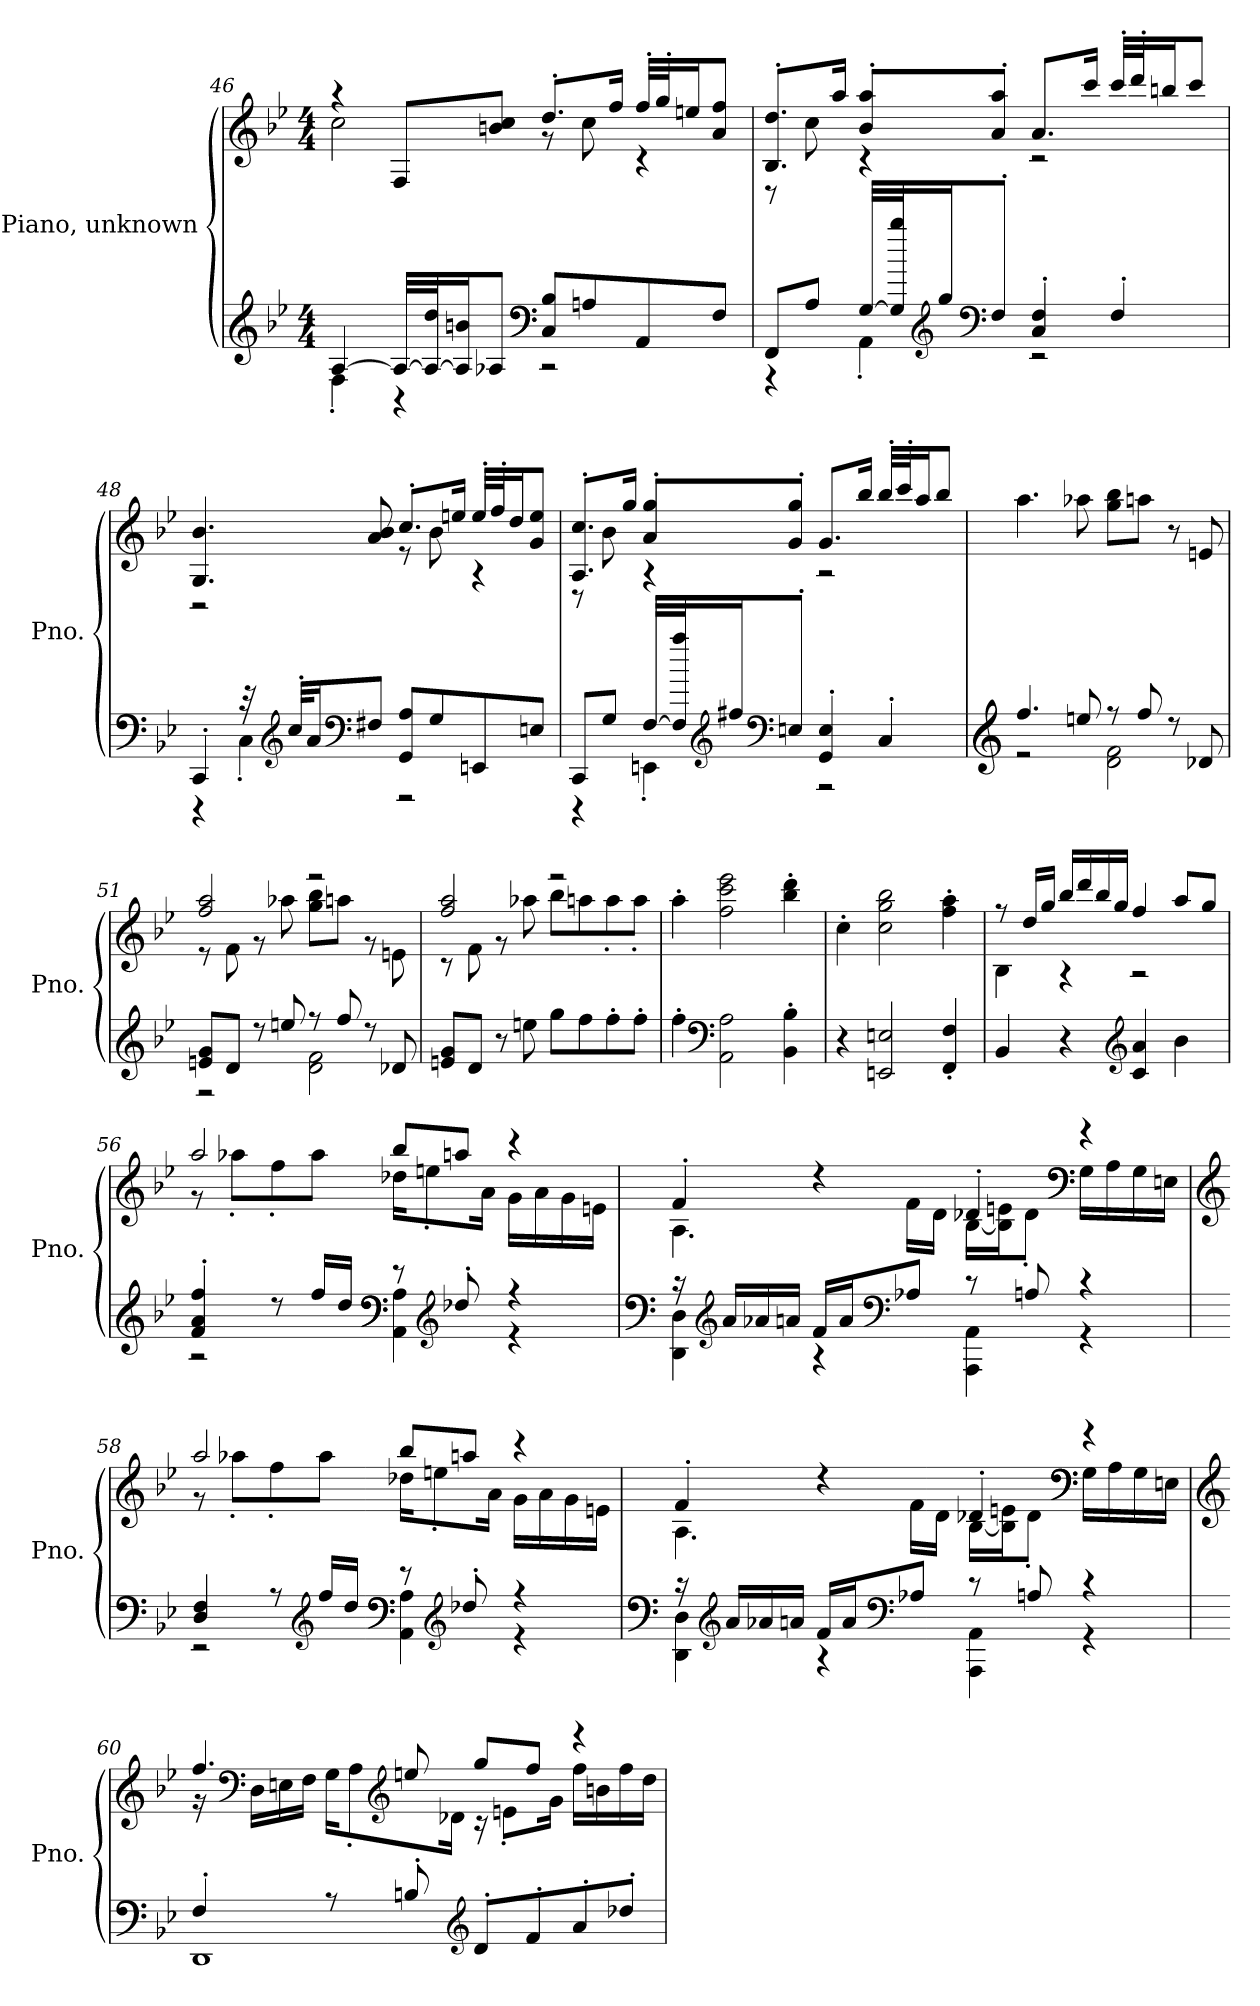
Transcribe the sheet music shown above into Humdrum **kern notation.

**kern	**kern
*part1	*part1
*staff2	*staff1
*I"Piano, unknown	*
*I'Pno.	*
*clefG2	*clefG2
*k[b-e-]	*k[b-e-]
*M4/4	*M4/4
=46	=46
*^	*^
[4A/	4F'\	4r	2cc\
32A/LLL_	4r	8F/L	.
32A/_ 32dd/J	.	.	.
16A/] 16bn/J	.	.	.
8A-X/J	.	8bn/ 8cc/J	.
*clefF4	*	*	*
8C/ 8B-/L	2r	8.dd'/L	8r
8An/	.	.	8cc\
.	.	16ff/Jk	.
8AA/	.	32ff'/LLL	4r
.	.	32gg'/J	.
.	.	16een/J	.
8F/J	.	8a/ 8ff/J	.
!!LO:PB:g=z	!!
=47	=47	=47	=47
8FF/L	4r	8.B-/' 8.dd/'L	8r
8A/J	.	.	8cc\
.	.	16aa/Jk	.
[32G/LLL	4AA'\	8b-/' 8aa/'L	4r
32G/] 32bb-/J	.	.	.
*clefG2	*	*	*
16gg/J	.	.	.
*clefF4	*	*	*
8F'/J	.	8a/' 8aa/'J	.
4C/' 4F/'	2r	8.a/L	2r
.	.	16ccc/Jk	.
4F'/	.	32ccc'/LLL	.
.	.	32ddd'/J	.
.	.	16bbn/J	.
.	.	8ccc/J	.
=48	=48	=48	=48
4CC'/	4r	4.G/ 4.b-/	2r
32r	4C'\	.	.
*clefG2	*	*	*
32cc'/KLL	.	.	.
16a/J	.	.	.
*clefF4	*	*	*
8F#X/J	.	8a/ 8b-/	.
8GG/ 8A/L	2r	8.cc'/L	8r
8G/	.	.	8b-\
.	.	16een/Jk	.
8EEn/	.	32ee'/LLL	4r
.	.	32ff'/J	.
.	.	16dd/J	.
8En/J	.	8g/ 8ee/J	.
!!LO:LB:g=z	!!
=49	=49	=49	=49
8CC/L	4r	8.A/' 8.cc/'L	8r
8G/J	.	.	8b-\
.	.	16gg/Jk	.
[32F/LLL	4EEn'\	8a/' 8gg/'L	4r
32F/] 32aa/J	.	.	.
*clefG2	*	*	*
16ff#X/J	.	.	.
*clefF4	*	*	*
8En'/J	.	8g/' 8gg/'J	.
4GG/' 4E/'	2r	8.g/L	2r
.	.	16bb-/Jk	.
4C'/	.	32bb-'/LLL	.
.	.	32ccc'/J	.
.	.	16aa/J	.
.	.	8bb-/J	.
*	*	*v	*v
=50	=50	=50
*clefG2	*	*
4.ff/	2r	4.aa\
8een/	.	8aa-X\
8r	2d\ 2f\	8gg\ 8bb-\L
8ff/	.	8aan\J
8r	.	8r
8d-X/	.	8en/
!!LO:LB:g=z
=51	=51	=51
*	*	*^
8en/ 8g/L	2r	2ff/ 2aa/	8r
8d/J	.	.	8f\
8r	.	.	8r
8een/	.	.	8aa-X\
8r	2d\ 2f\	2r	8gg\ 8bb-\L
8ff/	.	.	8aan\J
8r	.	.	8r
8d-X/	.	.	8en\
*v	*v	*	*
=52	=52	=52
8en/ 8g/L	2ff/ 2aa/	8r
8d/J	.	8f\
8r	.	8r
8een\	.	8aa-X\
8gg\L	2r	8bb-\L
8ff\	.	8aan\
8ff'\	.	8aa'\
8ff'\J	.	8aa'\J
*	*v	*v
=53	=53
4ff'\	4aa'\
*clefF4	*
2AA\ 2A\	2ff\ 2ccc\ 2eee-\
4BB-\' 4B-\'	4bb-\' 4ddd\'
=54	=54
4r	4cc'\
2EEn/ 2En/	2cc\ 2gg\ 2bb-\
4FF/' 4F/'	4ff\' 4aa\'
!!LO:LB:g=z
=55	=55
*	*^
4BB-/	8r	4B-\
.	16dd/LL	.
.	16gg/JJ	.
4r	16bb-/LL	4r
.	16ddd/	.
.	16bb-/	.
.	16gg/JJ	.
*clefG2	*	*
4c/ 4a/	4ff/	2r
4b-\	8aa/L	.
.	8gg/J	.
=56	=56	=56
*^	*	*
4f/' 4a/' 4ff/'	2r	2aa/	8r
.	.	.	8aa-X'\L
8r	.	.	8ff'\
16ff/LL	.	.	8aa-\J
16dd/JJ	.	.	.
*clefF4	*	*	*
8r	4AA\ 4A\	8bb-/L	16dd-X\KL
.	.	.	8een'\
*clefG2	*	*	*
8dd-X'/	.	8aan/J	.
.	.	.	16a\Jk
4r	4r	4r	16g\LL
.	.	.	16a\
.	.	.	16g\
.	.	.	16en\JJ
!!LO:LB:g=z	!!
=57	=57	=57	=57
*clefF4	*	*	*
16r	4DD\ 4D\	4f'/	4.A\
*clefG2	*	*	*
16a/LL	.	.	.
16a-X/	.	.	.
16an/JJ	.	.	.
16f/LL	4r	4r	.
16a/J	.	.	.
*clefF4	*	*	*
8A-X/J	.	.	16f\LL
.	.	.	16d\JJ
8r	4AAA\ 4AA\	4d-X'/	[16B-\LL
.	.	.	16B-\] 16en\J
8An/	.	.	8d-'\J
*	*	*clefF4	*
4r	4r	4r	16G\LL
.	.	.	16A\
.	.	.	16G\
.	.	.	16En\JJ
=58	=58	=58	=58
*	*	*clefG2	*
4D/ 4F/	2r	2aa/	8r
.	.	.	8aa-X'\L
8r	.	.	8ff'\
*clefG2	*	*	*
16ff/LL	.	.	8aa-\J
16dd/JJ	.	.	.
*clefF4	*	*	*
8r	4AA\ 4A\	8bb-/L	16dd-X\KL
.	.	.	8een'\
*clefG2	*	*	*
8dd-X'/	.	8aan/J	.
.	.	.	16a\Jk
4r	4r	4r	16g\LL
.	.	.	16a\
.	.	.	16g\
.	.	.	16en\JJ
!!LO:LB:g=z	!!
=59	=59	=59	=59
*clefF4	*	*	*
16r	4DD\ 4D\	4f'/	4.A\
*clefG2	*	*	*
16a/LL	.	.	.
16a-X/	.	.	.
16an/JJ	.	.	.
16f/LL	4r	4r	.
16a/J	.	.	.
*clefF4	*	*	*
8A-X/J	.	.	16f\LL
.	.	.	16d\JJ
8r	4AAA\ 4AA\	4d-X'/	[16B-\LL
.	.	.	16B-\] 16en\J
8An/	.	.	8d-'\J
*	*	*clefF4	*
4r	4r	4r	16G\LL
.	.	.	16A\
.	.	.	16G\
.	.	.	16En\JJ
!!LO:PB:g=z	!!
=60	=60	=60	=60
*	*	*clefG2	*
4F'/	1DD	4.ff/	16r
*	*	*clefF4	*
.	.	.	16D\LL
.	.	.	16En\
.	.	.	16F\JJ
8r	.	.	16G\KL
.	.	.	8A'\
*	*	*clefG2	*
8Bn'/	.	8een/	.
.	.	.	16d-X\Jk
*clefG2	*	*	*
8d'/L	.	8gg/L	16r
.	.	.	8en'\L
8f'/	.	8ff/J	.
.	.	.	16g\Jk
8a'/	.	4r	16ff\LL
.	.	.	16bn\
8dd-X'/J	.	.	16ff\
.	.	.	16dd\JJ
*v	*v	*	*
*	*v	*v
=	=
*-	*-
